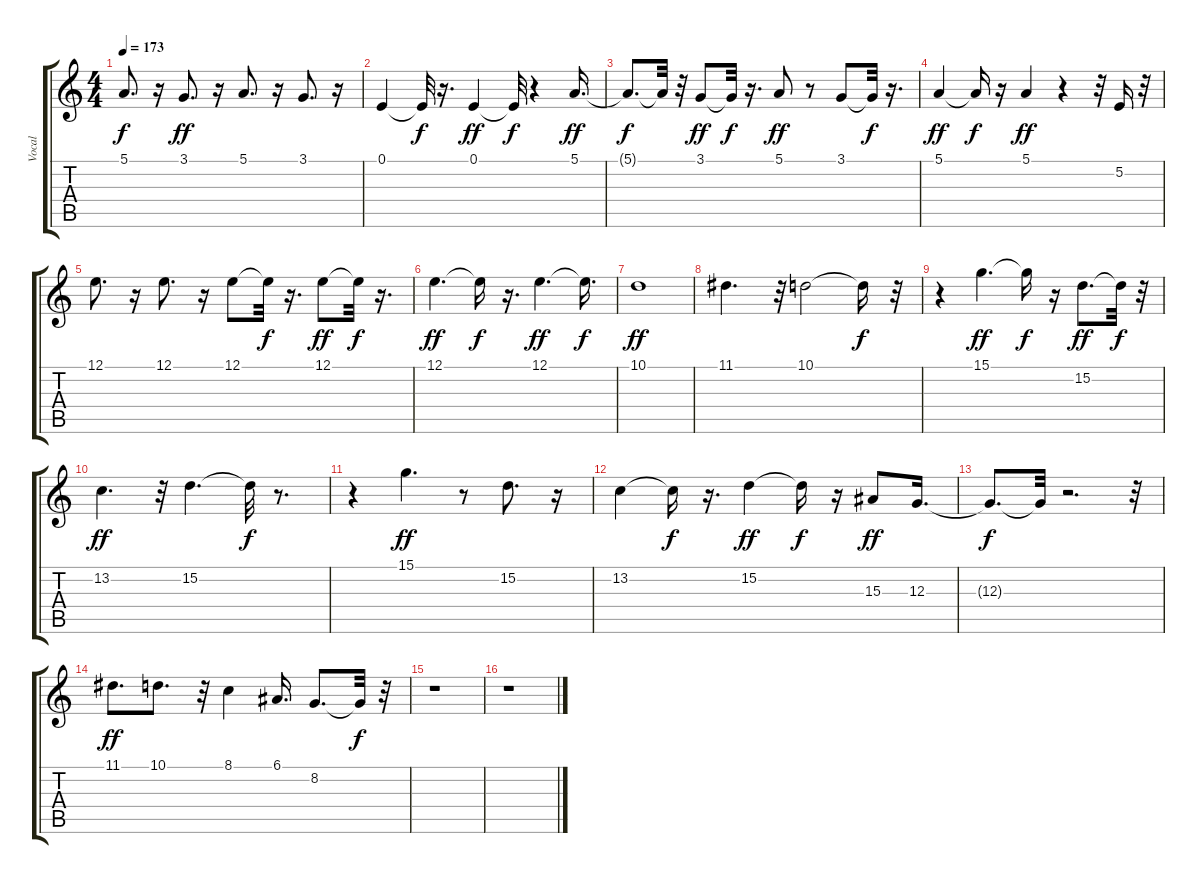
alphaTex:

\track ("Vocal" "Vocal") {instrument lead8bassandlead}
\staff {score tabs}
\tuning (E4 B3 G3 D3 A2 E2) {hide}
\ts (4 4)
\tempo 173
\clef g2
\ks c
5.1{t}.8{d dy f} r.16 3.1.8{d dy ff} r.16 5.1.8{d} r.16 3.1.8{d} r.16 |
0.1.4 0.1{t}.32{dy f} r.16{d} 0.1.4{dy ff} 0.1{t}.32{dy f} r.4 5.1.16{d dy ff} |
5.1{t}.8{d dy f} 5.1{t}.32 r.32 3.1.8{dy ff} 3.1{t}.32{dy f} r.16{d} 5.1.8{dy ff} r.8 3.1.8 3.1{t}.32{dy f} r.16{d} |
5.1.4{dy ff} 5.1{t}.16{dy f} r.16 5.1.4{dy ff} r.4 r.32 5.2.16 r.32 |
12.1.8{d} r.16 12.1.8{d} r.16 12.1.8 12.1{t}.32{dy f} r.16{d} 12.1.8{dy ff} 12.1{t}.32{dy f} r.16{d} |
12.1.4{d dy ff} 12.1{t}.16{dy f} r.16{d} 12.1.4{d dy ff} 12.1{t}.16{d dy f} |
10.1.1{dy ff} |
11.1.4{d} r.32 10.1.2 10.1{t}.16{dy f} r.32 |
r.4 15.1.4{d dy ff} 15.1{t}.16{dy f} r.16 15.2.8{d dy ff} 15.2{t}.32{dy f} r.32 |
13.2.4{d dy ff} r.32 15.2.4{d} 15.2{t}.32{dy f} r.8{d} |
r.4 15.1.4{d dy ff} r.8 15.2.8{d} r.16 |
13.2.4 13.2{t}.16{dy f} r.16{d} 15.2.4{dy ff} 15.2{t}.16{dy f} r.16 15.3.8{dy ff} 12.3.16{d} |
12.3{t}.8{d dy f} 12.3{t}.32 r.2{d} r.32 |
11.1.8{d dy ff} 10.1.8{d} r.32 8.1.4 6.1.16{d} 8.2.8{d} 8.2{t}.32{dy f} r.32 |
r.1 |
r.1
